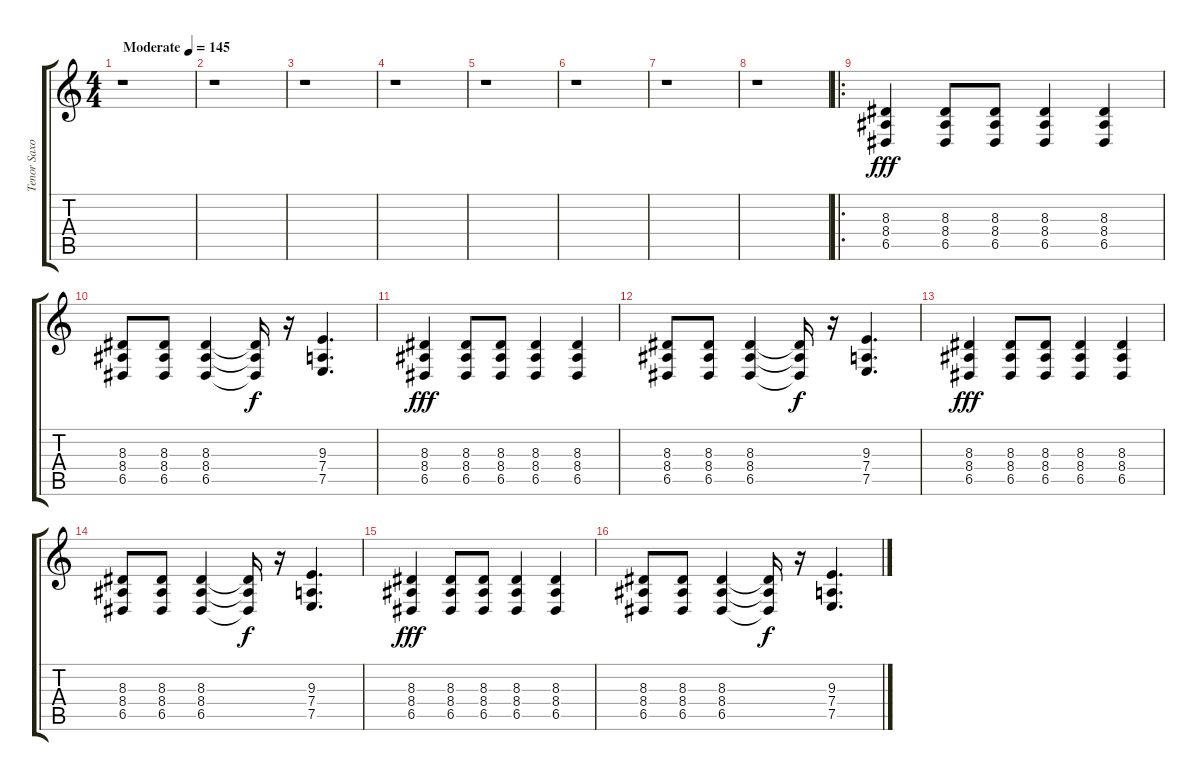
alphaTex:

\track ("Tenor Saxophone" "Tenor Saxo") {instrument tenorsax}
\staff {score tabs}
\tuning (E4 B3 G3 D3 A2 D2) {hide}
\ts (4 4)
\tempo (145 "Moderate")
\clef g2
\ks c
r.1{dy fff instrument tenorsax} |
r.1 |
r.1 |
r.1 |
r.1 |
r.1 |
r.1 |
r.1 |
\ro
(8.3 8.4 6.5).4 (8.3 8.4 6.5).8 (8.3 8.4 6.5).8 (8.3 8.4 6.5).4 (8.3 8.4 6.5).4 |
(8.3 8.4 6.5).8 (8.3 8.4 6.5).8 (8.3 8.4 6.5).4 (8.3{t} 8.4{t} 6.5{t}).16{dy f} r.16 (9.3 7.4 7.5).4{d} |
(8.3 8.4 6.5).4{dy fff} (8.3 8.4 6.5).8 (8.3 8.4 6.5).8 (8.3 8.4 6.5).4 (8.3 8.4 6.5).4 |
(8.3 8.4 6.5).8 (8.3 8.4 6.5).8 (8.3 8.4 6.5).4 (8.3{t} 8.4{t} 6.5{t}).16{dy f} r.16 (9.3 7.4 7.5).4{d} |
(8.3 8.4 6.5).4{dy fff} (8.3 8.4 6.5).8 (8.3 8.4 6.5).8 (8.3 8.4 6.5).4 (8.3 8.4 6.5).4 |
(8.3 8.4 6.5).8 (8.3 8.4 6.5).8 (8.3 8.4 6.5).4 (8.3{t} 8.4{t} 6.5{t}).16{dy f} r.16 (9.3 7.4 7.5).4{d} |
(8.3 8.4 6.5).4{dy fff} (8.3 8.4 6.5).8 (8.3 8.4 6.5).8 (8.3 8.4 6.5).4 (8.3 8.4 6.5).4 |
(8.3 8.4 6.5).8 (8.3 8.4 6.5).8 (8.3 8.4 6.5).4 (8.3{t} 8.4{t} 6.5{t}).16{dy f} r.16 (9.3 7.4 7.5).4{d}
